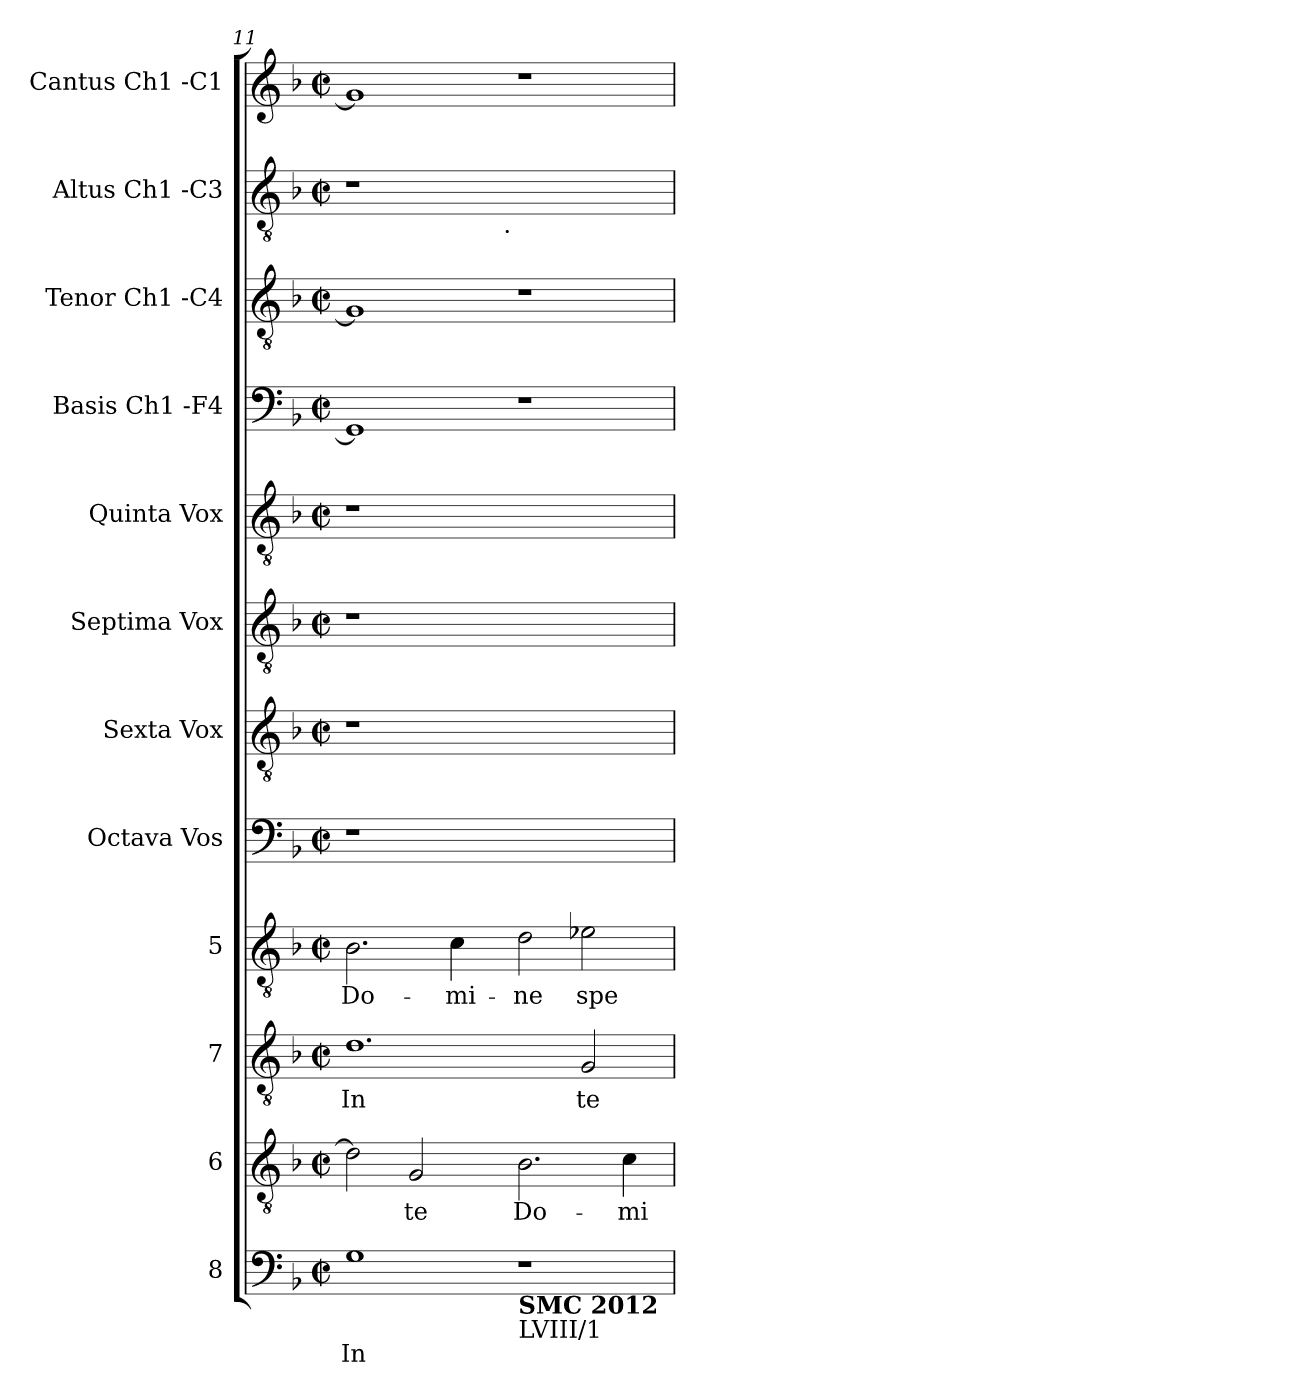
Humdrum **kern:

**kern	**text	**kern	**text	**kern	**text	**kern	**text	**kern	**kern	**kern	**kern	**kern	**text	**kern	**text	**kern	**kern	**text
*part12	*part12	*part11	*part11	*part10	*part10	*part9	*part9	*part8	*part7	*part6	*part5	*part4	*part4	*part3	*part3	*part2	*part1	*part1
*staff12	*staff12	*staff11	*staff11	*staff10	*staff10	*staff9	*staff9	*staff8	*staff7	*staff6	*staff5	*staff4	*staff4	*staff3	*staff3	*staff2	*staff1	*staff1
*I"8	*	*I"6	*	*I"7	*	*I"5	*	*I"Octava  Vos	*I"Sexta  Vox	*I"Septima  Vox	*I"Quinta  Vox	*I"Basis  Ch1 -F4	*	*I"Tenor  Ch1 -C4	*	*I"Altus  Ch1 -C3	*I"Cantus  Ch1 -C1	*
*	*	*	*	*	*	*	*	*	*	*	*	*I'B	*	*I'T	*	*I'A	*I'C	*
*clefF4	*	*clefGv2	*	*clefGv2	*	*clefGv2	*	*clefF4	*clefGv2	*clefGv2	*clefGv2	*clefF4	*	*clefGv2	*	*clefGv2	*clefG2	*
*k[b-]	*	*k[b-]	*	*k[b-]	*	*k[b-]	*	*k[b-]	*k[b-]	*k[b-]	*k[b-]	*k[b-]	*	*k[b-]	*	*k[b-]	*k[b-]	*
*F:	*	*F:	*	*F:	*	*F:	*	*F:	*F:	*F:	*F:	*F:	*	*F:	*	*F:	*F:	*
*M2/2	*	*M2/2	*	*M2/2	*	*M2/2	*	*M2/2	*M2/2	*M2/2	*M2/2	*M2/2	*	*M2/2	*	*M2/2	*M2/2	*
*met(c|)	*	*met(c|)	*	*met(c|)	*	*met(c|)	*	*met(c|)	*met(c|)	*met(c|)	*met(c|)	*met(c|)	*	*met(c|)	*	*met(c|)	*met(c|)	*
=11	=11	=11	=11	=11	=11	=11	=11	=11	=11	=11	=11	=11	=11	=11	=11	=11	=11	=11
!	!LO:LY:b:cj	!	!LO:LY:b:cj	!	!LO:LY:b:cj	!	!LO:LY:b:cj	!	!	!	!	!	!LO:LY:b:cj	!	!LO:LY:b:cj	!	!	!LO:LY:b:cj
*	*	*	*	*	*	*	*	*	*	*	*	*	*	*	*	*^	*	*
1G	In	2d\]	.	1.d	In	2.B-\	Do-	1r	1r	1r	1r	1GG]	.	1G]	.	1r	2ryy	1g]	.
!	!	!	!LO:LY:b:cj	!	!	!	!	!	!	!	!	!	!	!	!	!	!	!	!
.	.	2G/	te	.	.	.	.	.	.	.	.	.	.	.	.	.	4ryy	.	.
!	!	!	!	!	!	!	!LO:LY:b:cj	!	!	!	!	!	!	!	!	!	!	!	!
.	.	.	.	.	.	4c\	-mi-	.	.	.	.	.	.	.	.	.	8ryy	.	.
.	.	.	.	.	.	.	.	.	.	.	.	.	.	.	.	.	16ryy	.	.
.	.	.	.	.	.	.	.	.	.	.	.	.	.	.	.	.	64ryy	.	.
!	!	!	!	!	!	!	!	!	!	!	!	!	!	!	!	!	!LO:TX:b:t=.	!	!
.	.	.	.	.	.	.	.	.	.	.	.	.	.	.	.	.	1ryy	.	.
!LO:TX:b:B:t=SMC 2012	!	!	!	!	!	!	!	!	!	!	!	!	!	!	!	!	!	!	!
!LO:TX:b:t=LVIII/1	!	!	!	!	!	!	!	!	!	!	!	!	!	!	!	!	!	!	!
!	!	!	!LO:LY:b:cj	!	!	!	!LO:LY:b:cj	!	!	!	!	!	!	!	!	!	!	!	!
1r	.	2.B-\	Do-	.	.	2d\	-ne	1ryy	1ryy	1ryy	1ryy	1r	.	1r	.	1ryy	.	1r	.
!	!	!	!	!	!LO:LY:b:cj	!	!LO:LY:b:cj	!	!	!	!	!	!	!	!	!	!	!	!
.	.	.	.	2G/	te	2e-X\	spe-	.	.	.	.	.	.	.	.	.	.	.	.
!	!	!	!LO:LY:b:cj	!	!	!	!	!	!	!	!	!	!	!	!	!	!	!	!
.	.	4c\	-mi-	.	.	.	.	.	.	.	.	.	.	.	.	.	.	.	.
.	.	.	.	.	.	.	.	.	.	.	.	.	.	.	.	.	32.ryy	.	.
*	*	*	*	*	*	*	*	*	*	*	*	*	*	*	*	*v	*v	*	*
=	=	=	=	=	=	=	=	=	=	=	=	=	=	=	=	=	=	=
*-	*-	*-	*-	*-	*-	*-	*-	*-	*-	*-	*-	*-	*-	*-	*-	*-	*-	*-
